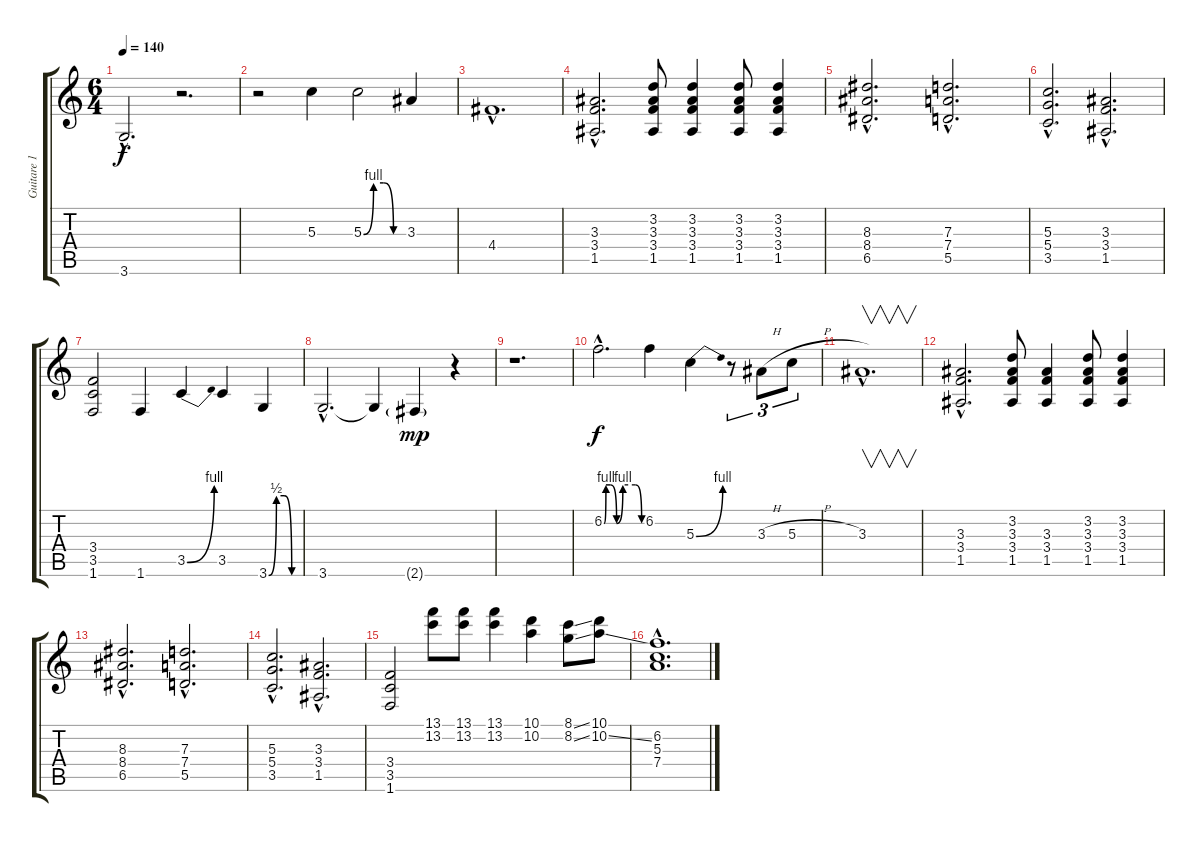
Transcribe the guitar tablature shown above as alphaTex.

\track ("Guitare 1" "Guitare 1") {instrument electricguitarclean}
\staff {score tabs}
\tuning (E4 B3 G3 D3 A2 E2) {hide}
\ts (6 4)
\tempo 140
\clef g2
\ks c
3.6{hac}.2{d dy f} r.2{d} |
r.2 5.3.4 5.3{be (custom 0 0 15 4 30 4 45 0 60 0)}.2 3.3.4 |
4.4{hac}.1{d} |
(3.3{hac} 3.4{hac} 1.5{hac}).2{d} (3.2 3.3 3.4 1.5).8 (3.2 3.3 3.4 1.5).4 (3.2 3.3 3.4 1.5).8 (3.2 3.3 3.4 1.5).4 |
(8.3{hac} 8.4{hac} 6.5{hac}).2{d} (7.3{hac} 7.4{hac} 5.5{hac}).2{d} |
(5.3{hac} 5.4{hac} 3.5{hac}).2{d} (3.3{hac} 3.4{hac} 1.5{hac}).2{d} |
(3.4 3.5 1.6).2 1.6.4 3.5{be (bend 0 0 60 4)}.4 3.5.4 3.6{be (custom 0 0 15 2 30 2 45 0 60 0)}.4 |
3.6{hac}.2{d} 3.6{t}.4 2.6{g}.4{dy mp} r.4 |
r.1{d} |
6.2{be (custom 0 0 3 4 10 4 20 0 30 4 50 4 60 0) hac}.2{d dy f} 6.2.4 5.3{be (bend 0 0 60 4)}.4 r.8{tu (3 2)} 3.3{h}.8{tu (3 2)} 5.3{h}.8{tu (3 2)} |
3.3{hac}.1{v d} |
(3.3{hac} 3.4{hac} 1.5).2{d} (3.2 3.3 3.4 1.5).8 (3.3 3.4 1.5).4 (3.2 3.3 3.4 1.5).8 (3.2 3.3 3.4 1.5).4 |
(8.3{hac} 8.4{hac} 6.5).2{d} (7.3{hac} 7.4{hac} 5.5).2{d} |
(5.3{hac} 5.4{hac} 3.5).2{d} (3.3{hac} 3.4{hac} 1.5).2{d} |
(3.4 3.5 1.6).2 (13.1 13.2).8 (13.1 13.2).8 (13.1 13.2).4 (10.1 10.2).4 (8.1{ss} 8.2{ss}).8 (10.1 10.2{ss}).8 |
(6.2 5.3{hac} 7.4{hac}).1{d}
